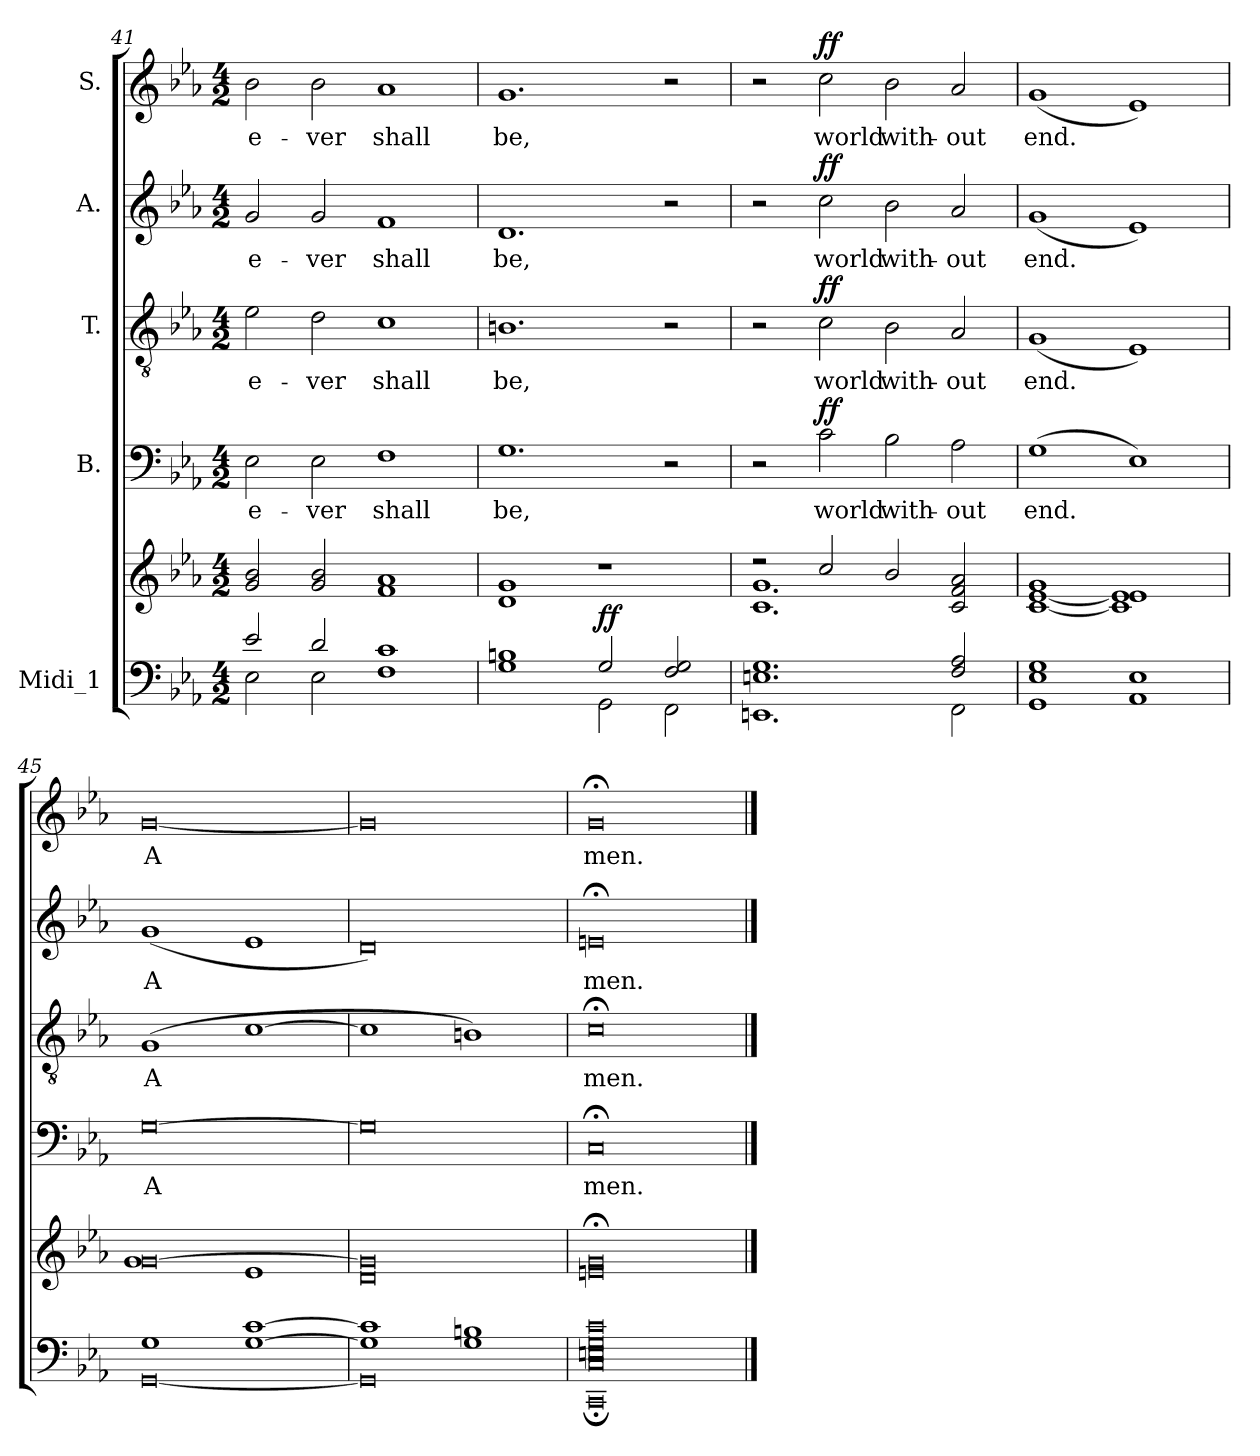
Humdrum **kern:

**kern	**kern	**dynam	**kern	**text	**dynam	**kern	**text	**dynam	**kern	**text	**dynam	**kern	**text	**dynam
*part5	*part5	*part5	*part4	*part4	*part4	*part3	*part3	*part3	*part2	*part2	*part2	*part1	*part1	*part1
*staff6	*staff5	*staff5/6	*staff4	*staff4	*staff4	*staff3	*staff3	*staff3	*staff2	*staff2	*staff2	*staff1	*staff1	*staff1
*I"Midi_1	*	*	*I"B.	*	*	*I"T.	*	*	*I"A.	*	*	*I"S.	*	*
!!LO:LB:g=z
*clefF4	*clefG2	*	*clefF4	*	*	*clefGv2	*	*	*clefG2	*	*	*clefG2	*	*
*k[b-e-a-]	*k[b-e-a-]	*	*k[b-e-a-]	*	*	*k[b-e-a-]	*	*	*k[b-e-a-]	*	*	*k[b-e-a-]	*	*
*E-:	*E-:	*	*E-:	*	*	*E-:	*	*	*E-:	*	*	*E-:	*	*
*M4/2	*M4/2	*	*M4/2	*	*	*M4/2	*	*	*M4/2	*	*	*M4/2	*	*
=41	=41	=41	=41	=41	=41	=41	=41	=41	=41	=41	=41	=41	=41	=41
*^	*^	*	*	*	*	*	*	*	*	*	*	*	*	*
!	!	!	!	!	!	!LO:LY:b	!	!	!LO:LY:b	!	!	!LO:LY:b	!	!	!LO:LY:b	!
2e-/	2E-\	2g/ 2b-/	1ryy	.	2E-	e-	.	2e-	e-	.	2g	e-	.	2b-	e-	.
!	!	!	!	!	!	!LO:LY:b	!	!	!LO:LY:b	!	!	!LO:LY:b	!	!	!LO:LY:b	!
2d/	2E-\	2g/ 2b-/	.	.	2E-	-ver	.	2d	-ver	.	2g	-ver	.	2b-	-ver	.
!	!	!	!	!	!	!LO:LY:b	!	!	!LO:LY:b	!	!	!LO:LY:b	!	!	!LO:LY:b	!
1c/	1F\	1f/ 1a-/	1ryy	.	1F	shall	.	1c	shall	.	1f	shall	.	1a-	shall	.
=42	=42	=42	=42	=42	=42	=42	=42	=42	=42	=42	=42	=42	=42	=42	=42	=42
!	!	!	!	!	!	!LO:LY:b	!	!	!LO:LY:b	!	!	!LO:LY:b	!	!	!LO:LY:b	!
1Bn/	1G\	1d/ 1g/	1ryy	.	1.G	be,	.	1.Bn	be,	.	1.d	be,	.	1.g	be,	.
!	!	!	!	!LO:DY:a=2	!	!	!	!	!	!	!	!	!	!	!	!
2G/	2GG\	1r	1ryy	ff	.	.	.	.	.	.	.	.	.	.	.	.
2F/ 2G/	2FF\	.	.	.	2r	.	.	2r	.	.	2r	.	.	2r	.	.
=43	=43	=43	=43	=43	=43	=43	=43	=43	=43	=43	=43	=43	=43	=43	=43	=43
1.En/ 1.G/	1.EEn\	2r	1.c\ 1.g\	.	2r	.	.	2r	.	.	2r	.	.	2r	.	.
!	!	!	!	!	!	!LO:LY:b	!LO:DY:b	!	!LO:LY:b	!LO:DY:b	!	!LO:LY:b	!LO:DY:b	!	!LO:LY:b	!LO:DY:b
.	.	2cc/	.	.	2c	world	ff	2c	world	ff	2cc	world	ff	2cc	world	ff
!	!	!	!	!	!	!LO:LY:b	!	!	!LO:LY:b	!	!	!LO:LY:b	!	!	!LO:LY:b	!
.	.	2b-/	.	.	2B-	with-	.	2B-	with-	.	2b-	with-	.	2b-	with-	.
!	!	!	!	!	!	!LO:LY:b	!	!	!LO:LY:b	!	!	!LO:LY:b	!	!	!LO:LY:b	!
2F/ 2A-/	2FF\	2c/ 2f/ 2a-/	2ryy	.	2A-	-out	.	2A-	-out	.	2a-	-out	.	2a-	-out	.
=44	=44	=44	=44	=44	=44	=44	=44	=44	=44	=44	=44	=44	=44	=44	=44	=44
!	!	!	!	!	!	!LO:LY:b	!	!	!LO:LY:b	!	!	!LO:LY:b	!	!	!LO:LY:b	!
1E-/ 1G/	1GG\	1g/	[1c\ [1e-\	.	(>1G	end.	.	(<1G	end.	.	(<1g	end.	.	(<1g	end.	.
1E-/	1AA-\	1e-/	1c\] 1e-\]	.	1E-)	.	.	1E-)	.	.	1e-)	.	.	1e-)	.	.
=45	=45	=45	=45	=45	=45	=45	=45	=45	=45	=45	=45	=45	=45	=45	=45	=45
!	!	!	!	!	!	!LO:LY:b	!	!	!LO:LY:b	!	!	!LO:LY:b	!	!	!LO:LY:b	!
1G/	[0GG\	[0g/	1g\	.	[0G	A	.	(>1G	A	.	(<1g	A	.	[0g	A	.
[1G/ [1c/	.	.	1e-\	.	.	.	.	[1c	.	.	1e-	.	.	.	.	.
=46	=46	=46	=46	=46	=46	=46	=46	=46	=46	=46	=46	=46	=46	=46	=46	=46
1G/] 1c/]	0GG\]	0g/]	0d\	.	0G]	.	.	1c]	.	.	0d)	.	.	0g]	.	.
1G/ 1Bn/	.	.	.	.	.	.	.	1Bn)	.	.	.	.	.	.	.	.
=47	=47	=47	=47	=47	=47	=47	=47	=47	=47	=47	=47	=47	=47	=47	=47	=47
!	!	!	!	!	!	!LO:LY:b	!	!	!LO:LY:b	!	!	!LO:LY:b	!	!	!LO:LY:b	!
0C/ 0En/ 0G/ 0c/	0CC;\	0g;</	0en\	.	0C;<	men.	.	0c;<	men.	.	0en;<	men.	.	0g;<	men.	.
*v	*v	*	*	*	*	*	*	*	*	*	*	*	*	*	*	*
*	*v	*v	*	*	*	*	*	*	*	*	*	*	*	*	*
==	==	==	==	==	==	==	==	==	==	==	==	==	==	==
*-	*-	*-	*-	*-	*-	*-	*-	*-	*-	*-	*-	*-	*-	*-
